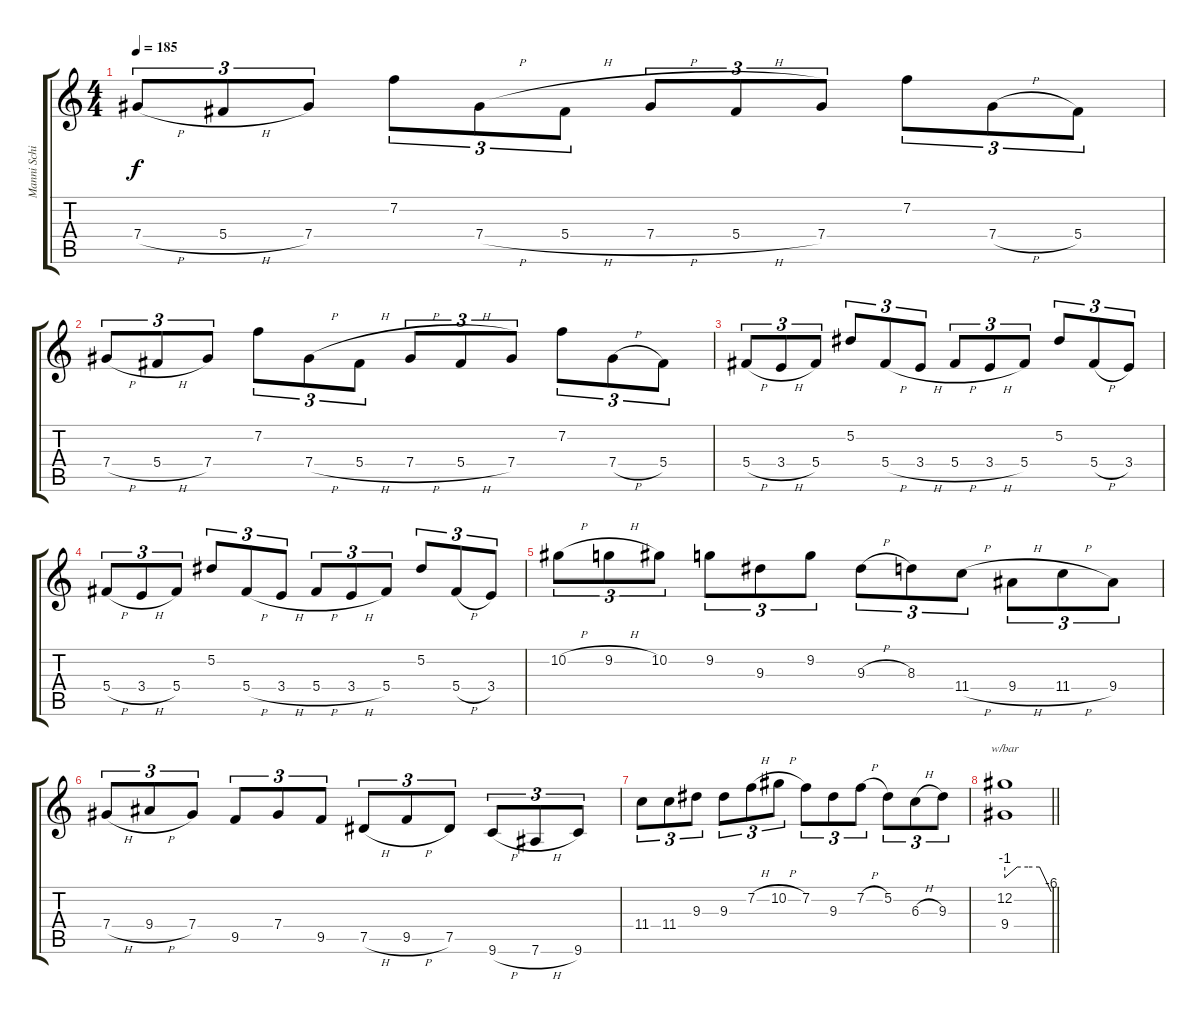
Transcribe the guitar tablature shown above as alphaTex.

\track ("Manni Schimidt (overdubs)" "Manni Schi") {instrument distortionguitar}
\staff {score tabs}
\tuning (Eb4 Bb3 Gb3 Db3 Ab2 Eb2) {hide}
\ts (4 4)
\tempo 185
\clef g2
\ks c
7.4{h}.8{tu (3 2) dy f} 5.4{h}.8{tu (3 2)} 7.4.8{tu (3 2)} 7.2.8{tu (3 2)} 7.4{h}.8{tu (3 2)} 5.4{h}.8{tu (3 2)} 7.4{h}.8{tu (3 2)} 5.4{h}.8{tu (3 2)} 7.4.8{tu (3 2)} 7.2.8{tu (3 2)} 7.4{h}.8{tu (3 2)} 5.4.8{tu (3 2)} |
7.4{h}.8{tu (3 2)} 5.4{h}.8{tu (3 2)} 7.4.8{tu (3 2)} 7.2.8{tu (3 2)} 7.4{h}.8{tu (3 2)} 5.4{h}.8{tu (3 2)} 7.4{h}.8{tu (3 2)} 5.4{h}.8{tu (3 2)} 7.4.8{tu (3 2)} 7.2.8{tu (3 2)} 7.4{h}.8{tu (3 2)} 5.4.8{tu (3 2)} |
5.4{h}.8{tu (3 2)} 3.4{h}.8{tu (3 2)} 5.4.8{tu (3 2)} 5.2.8{tu (3 2)} 5.4{h}.8{tu (3 2)} 3.4{h}.8{tu (3 2)} 5.4{h}.8{tu (3 2)} 3.4{h}.8{tu (3 2)} 5.4.8{tu (3 2)} 5.2.8{tu (3 2)} 5.4{h}.8{tu (3 2)} 3.4.8{tu (3 2)} |
5.4{h}.8{tu (3 2)} 3.4{h}.8{tu (3 2)} 5.4.8{tu (3 2)} 5.2.8{tu (3 2)} 5.4{h}.8{tu (3 2)} 3.4{h}.8{tu (3 2)} 5.4{h}.8{tu (3 2)} 3.4{h}.8{tu (3 2)} 5.4.8{tu (3 2)} 5.2.8{tu (3 2)} 5.4{h}.8{tu (3 2)} 3.4.8{tu (3 2)} |
10.2{h}.8{tu (3 2) volume 10 balance 8 instrument overdrivenguitar} 9.2{h}.8{tu (3 2)} 10.2.8{tu (3 2)} 9.2.8{tu (3 2)} 9.3.8{tu (3 2)} 9.2.8{tu (3 2)} 9.3{h}.8{tu (3 2)} 8.3.8{tu (3 2)} 11.4{h}.8{tu (3 2)} 9.4{h}.8{tu (3 2)} 11.4{h}.8{tu (3 2)} 9.4.8{tu (3 2)} |
7.4{h}.8{tu (3 2)} 9.4{h}.8{tu (3 2)} 7.4.8{tu (3 2)} 9.5.8{tu (3 2)} 7.4.8{tu (3 2)} 9.5.8{tu (3 2)} 7.5{h}.8{tu (3 2)} 9.5{h}.8{tu (3 2)} 7.5.8{tu (3 2)} 9.6{h}.8{tu (3 2)} 7.6{h}.8{tu (3 2)} 9.6.8{tu (3 2)} |
11.4.8{tu (3 2)} 11.4.8{tu (3 2)} 9.3.8{tu (3 2)} 9.3.8{tu (3 2)} 7.2{h}.8{tu (3 2)} 10.2{h}.8{tu (3 2)} 7.2.8{tu (3 2)} 9.3.8{tu (3 2)} 7.2{h}.8{tu (3 2)} 5.2.8{tu (3 2)} 6.3{h}.8{tu (3 2)} 9.3.8{tu (3 2)} |
\barLineRight lightlight
(12.2 9.4).1{tbe (custom default 0 -4 16 0 30 0 45 0 60 -24) instrument distortionguitar}
